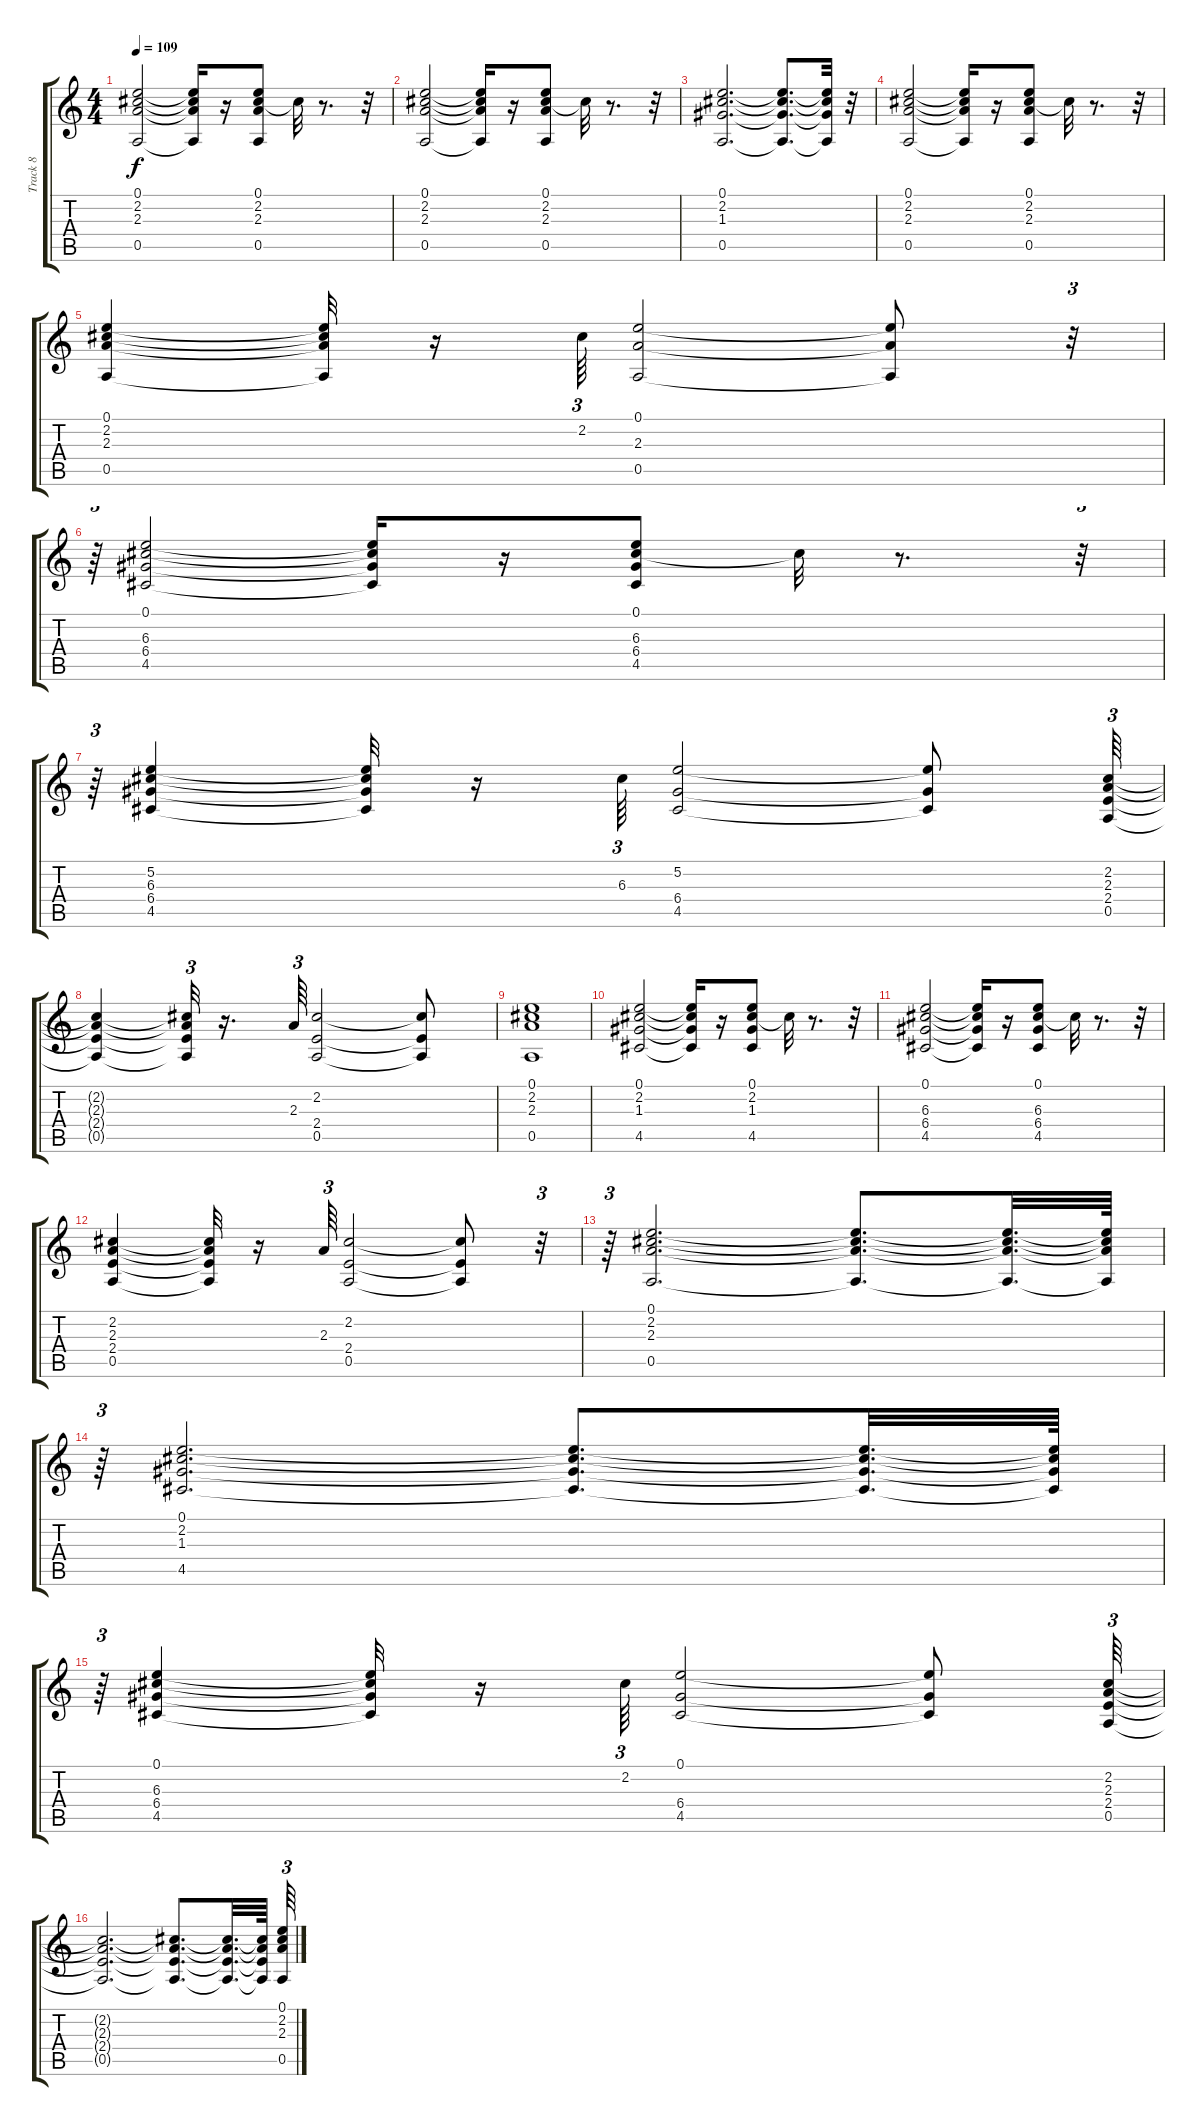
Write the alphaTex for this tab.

\track ("Track 8" "Track 8") {instrument overdrivenguitar}
\staff {score tabs}
\tuning (E4 B3 G3 D3 A2 E2) {hide}
\ts (4 4)
\tempo 109
\clef g2
\ks c
(0.1 2.2 2.3 0.5).2{dy f} (0.1{t} 2.2{t} 2.3{t} 0.5{t}).16 r.16 (0.1 2.2 2.3 0.5).8 2.2{t}.32 r.8{d} r.32 |
(0.1 2.2 2.3 0.5).2 (0.1{t} 2.2{t} 2.3{t} 0.5{t}).16 r.16 (0.1 2.2 2.3 0.5).8 2.2{t}.32 r.8{d} r.32 |
(0.1 2.2 1.3 0.5).2{d} (0.1{t} 2.2{t} 1.3{t} 0.5{t}).8{d} (0.1{t} 2.2{t} 1.3{t} 0.5{t}).32 r.32 |
(0.1 2.2 2.3 0.5).2 (0.1{t} 2.2{t} 2.3{t} 0.5{t}).16 r.16 (0.1 2.2 2.3 0.5).8 2.2{t}.32 r.8{d} r.32 |
(0.1 2.2 2.3 0.5).4 (0.1{t} 2.2{t} 2.3{t} 0.5{t}).32 r.16 2.2.64{tu (3 2)} (0.1 2.3 0.5).2 (0.1{t} 2.3{t} 0.5{t}).8 r.32{tu (3 2)} |
r.64{tu (3 2)} (0.1 6.3 6.4 4.5).2 (0.1{t} 6.3{t} 6.4{t} 4.5{t}).16 r.16 (0.1 6.3 6.4 4.5).8 6.3{t}.32 r.8{d} r.32{tu (3 2)} |
r.64{tu (3 2)} (5.2 6.3 6.4 4.5).4 (5.2{t} 6.3{t} 6.4{t} 4.5{t}).32 r.16 6.3.64{tu (3 2)} (5.2 6.4 4.5).2 (5.2{t} 6.4{t} 4.5{t}).8 (2.2 2.3 2.4 0.5).64{tu (3 2)} |
(2.2{t} 2.3{t} 2.4{t} 0.5{t}).4 (2.2{t} 2.3{t} 2.4{t} 0.5{t}).32{tu (3 2)} r.16{d} 2.3.64{tu (3 2)} (2.2 2.4 0.5).2 (2.2{t} 2.4{t} 0.5{t}).8 |
(0.1 2.2 2.3 0.5).1 |
(0.1 2.2 1.3 4.5).2 (0.1{t} 2.2{t} 1.3{t} 4.5{t}).16 r.16 (0.1 2.2 1.3 4.5).8 2.2{t}.32 r.8{d} r.32 |
(0.1 6.3 6.4 4.5).2 (0.1{t} 6.3{t} 6.4{t} 4.5{t}).16 r.16 (0.1 6.3 6.4 4.5).8 6.3{t}.32 r.8{d} r.32 |
(2.2 2.3 2.4 0.5).4 (2.2{t} 2.3{t} 2.4{t} 0.5{t}).32 r.16 2.3.64{tu (3 2)} (2.2 2.4 0.5).2 (2.2{t} 2.4{t} 0.5{t}).8 r.32{tu (3 2)} |
r.64{tu (3 2)} (0.1 2.2 2.3 0.5).2{d} (0.1{t} 2.2{t} 2.3{t} 0.5{t}).8{d} (0.1{t} 2.2{t} 2.3{t} 0.5{t}).32{d} (0.1{t} 2.2{t} 2.3{t} 0.5{t}).64 |
r.64{tu (3 2)} (0.1 2.2 1.3 4.5).2{d} (0.1{t} 2.2{t} 1.3{t} 4.5{t}).8{d} (0.1{t} 2.2{t} 1.3{t} 4.5{t}).32{d} (0.1{t} 2.2{t} 1.3{t} 4.5{t}).64 |
r.64{tu (3 2)} (0.1 6.3 6.4 4.5).4 (0.1{t} 6.3{t} 6.4{t} 4.5{t}).32 r.16 2.2.64{tu (3 2)} (0.1 6.4 4.5).2 (0.1{t} 6.4{t} 4.5{t}).8 (2.2 2.3 2.4 0.5).64{tu (3 2)} |
(2.2{t} 2.3{t} 2.4{t} 0.5{t}).2{d} (2.2{t} 2.3{t} 2.4{t} 0.5{t}).8{d} (2.2{t} 2.3{t} 2.4{t} 0.5{t}).32{d} (2.2{t} 2.3{t} 2.4{t} 0.5{t}).64 (0.1 2.2 2.3 0.5).64{tu (3 2)}
